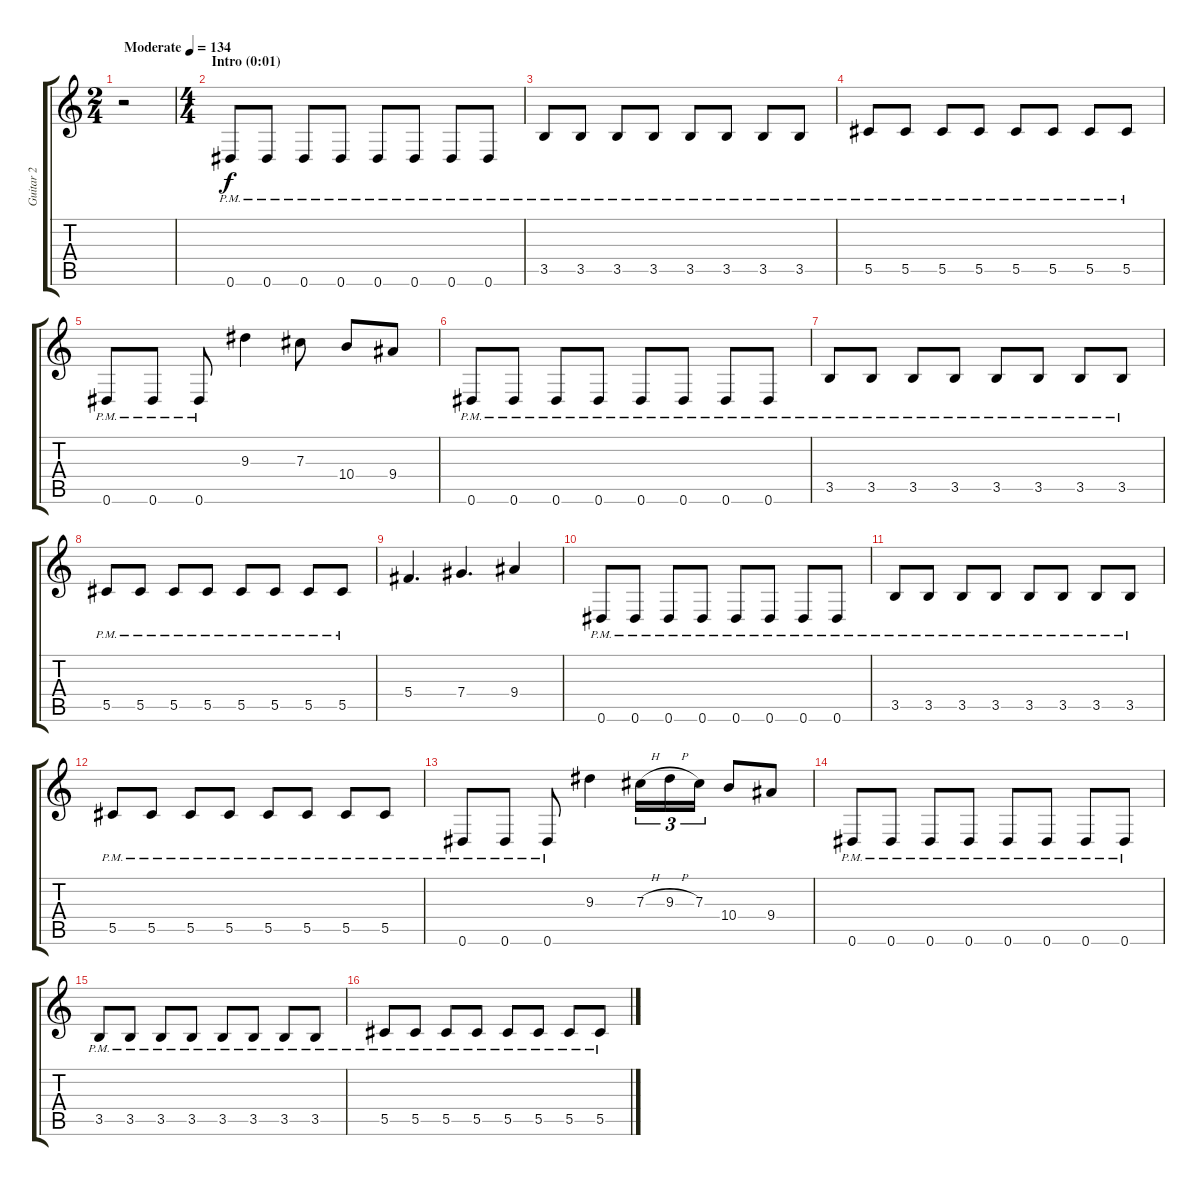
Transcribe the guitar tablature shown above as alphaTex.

\track ("Guitar 2" "Guitar 2") {instrument distortionguitar}
\staff {score tabs}
\tuning (Eb4 Bb3 Gb3 Db3 Ab2 Eb2) {hide}
\ts (2 4)
\tempo (134 "Moderate")
\clef g2
\ks c
r.2{dy f instrument distortionguitar} |
\ts (4 4)
\section ("" "Intro (0:01)")
0.6{pm}.8 0.6{pm}.8 0.6{pm}.8 0.6{pm}.8 0.6{pm}.8 0.6{pm}.8 0.6{pm}.8 0.6{pm}.8 |
3.5{pm}.8 3.5{pm}.8 3.5{pm}.8 3.5{pm}.8 3.5{pm}.8 3.5{pm}.8 3.5{pm}.8 3.5{pm}.8 |
5.5{pm}.8 5.5{pm}.8 5.5{pm}.8 5.5{pm}.8 5.5{pm}.8 5.5{pm}.8 5.5{pm}.8 5.5{pm}.8 |
0.6{pm}.8 0.6{pm}.8 0.6{pm}.8 9.3.4 7.3.8 10.4.8 9.4.8 |
0.6{pm}.8 0.6{pm}.8 0.6{pm}.8 0.6{pm}.8 0.6{pm}.8 0.6{pm}.8 0.6{pm}.8 0.6{pm}.8 |
3.5{pm}.8 3.5{pm}.8 3.5{pm}.8 3.5{pm}.8 3.5{pm}.8 3.5{pm}.8 3.5{pm}.8 3.5{pm}.8 |
5.5{pm}.8 5.5{pm}.8 5.5{pm}.8 5.5{pm}.8 5.5{pm}.8 5.5{pm}.8 5.5{pm}.8 5.5{pm}.8 |
5.4.4{d} 7.4.4{d} 9.4.4 |
0.6{pm}.8 0.6{pm}.8 0.6{pm}.8 0.6{pm}.8 0.6{pm}.8 0.6{pm}.8 0.6{pm}.8 0.6{pm}.8 |
3.5{pm}.8 3.5{pm}.8 3.5{pm}.8 3.5{pm}.8 3.5{pm}.8 3.5{pm}.8 3.5{pm}.8 3.5{pm}.8 |
5.5{pm}.8 5.5{pm}.8 5.5{pm}.8 5.5{pm}.8 5.5{pm}.8 5.5{pm}.8 5.5{pm}.8 5.5{pm}.8 |
0.6{pm}.8 0.6{pm}.8 0.6{pm}.8 9.3.4 7.3{h}.16{tu (3 2)} 9.3{h}.16{tu (3 2)} 7.3.16{tu (3 2)} 10.4.8 9.4.8 |
0.6{pm}.8 0.6{pm}.8 0.6{pm}.8 0.6{pm}.8 0.6{pm}.8 0.6{pm}.8 0.6{pm}.8 0.6{pm}.8 |
3.5{pm}.8 3.5{pm}.8 3.5{pm}.8 3.5{pm}.8 3.5{pm}.8 3.5{pm}.8 3.5{pm}.8 3.5{pm}.8 |
5.5{pm}.8 5.5{pm}.8 5.5{pm}.8 5.5{pm}.8 5.5{pm}.8 5.5{pm}.8 5.5{pm}.8 5.5{pm}.8
